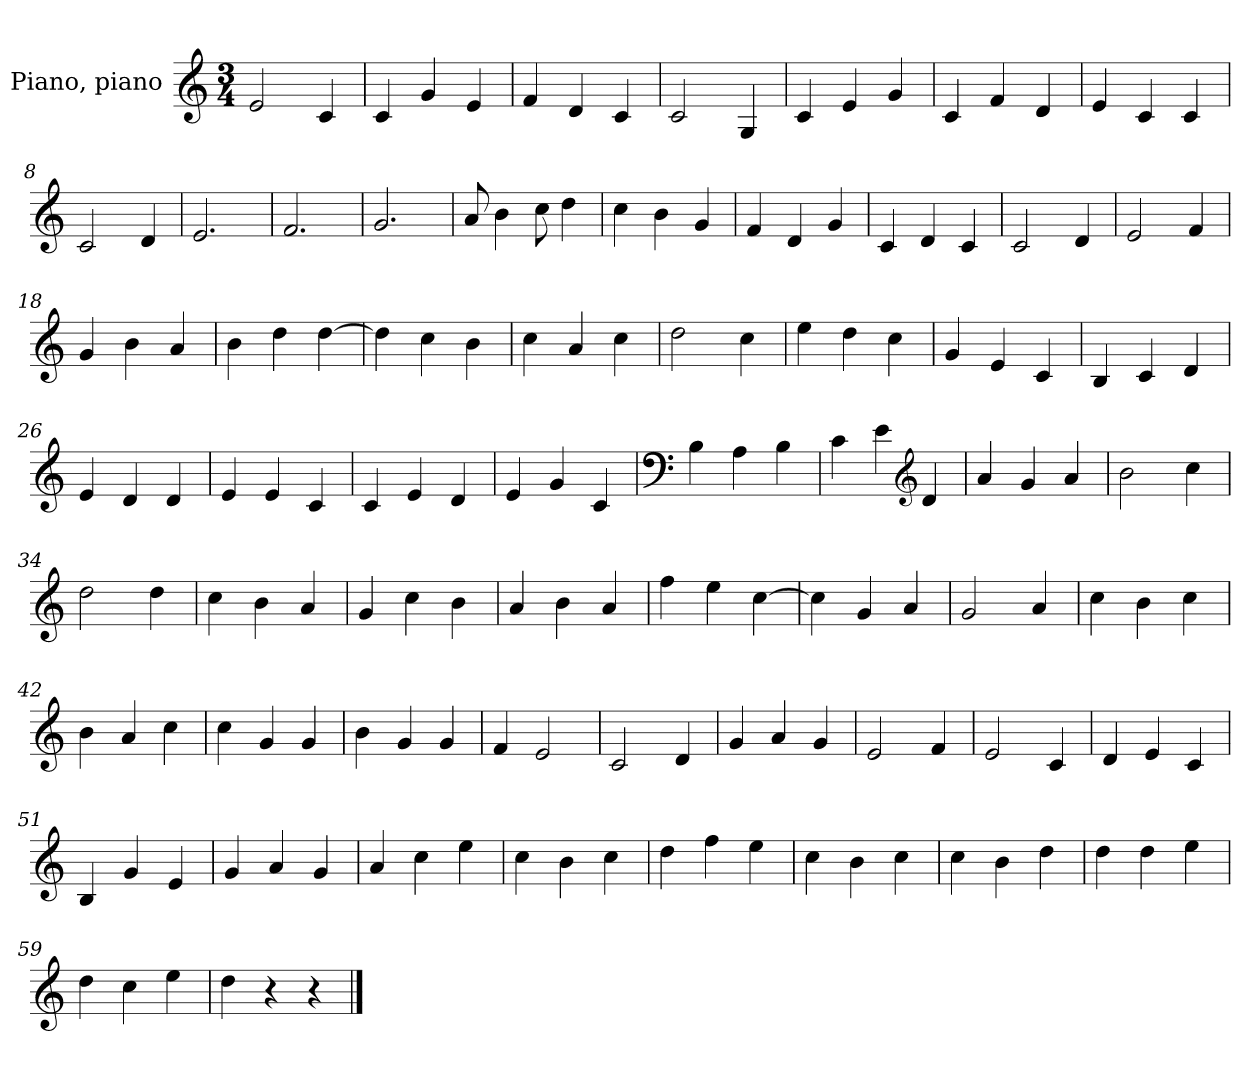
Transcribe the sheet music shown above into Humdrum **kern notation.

**kern
*part1
*staff1
*I"Piano, piano
*clefG2
*k[]
*M3/4
*MM141
=1
2e/
4c/
=2
4c/
4g/
4e/
=3
4f/
4d/
4c/
=4
2c/
4G/
=5
4c/
4e/
4g/
=6
4c/
4f/
4d/
=7
4e/
4c/
4c/
=8
2c/
4d/
=9
2.e/
=10
2.f/
=11
2.g/
!!LO:LB:g=z
=12
8a/
4b\
8cc\
4dd\
=13
4cc\
4b\
4g/
=14
4f/
4d/
4g/
=15
4c/
4d/
4c/
=16
2c/
4d/
=17
2e/
4f/
=18
4g/
4b\
4a/
=19
4b\
4dd\
[4dd\
=20
4dd\]
4cc\
4b\
=21
4cc\
4a/
4cc\
=22
2dd\
4cc\
=23
4ee\
4dd\
4cc\
!!LO:LB:g=z
=24
4g/
4e/
4c/
=25
4B/
4c/
4d/
=26
4e/
4d/
4d/
=27
4e/
4e/
4c/
=28
4c/
4e/
4d/
=29
4e/
4g/
4c/
=30
*clefF4
4B\
4A\
4B\
=31
4c\
4e\
*clefG2
4d/
=32
4a/
4g/
4a/
=33
2b\
4cc\
=34
2dd\
4dd\
!!LO:LB:g=z
=35
4cc\
4b\
4a/
=36
4g/
4cc\
4b\
=37
4a/
4b\
4a/
=38
4ff\
4ee\
[4cc\
=39
4cc\]
4g/
4a/
=40
2g/
4a/
=41
4cc\
4b\
4cc\
=42
4b\
4a/
4cc\
=43
4cc\
4g/
4g/
=44
4b\
4g/
4g/
=45
4f/
2e/
=46
2c/
4d/
!!LO:LB:g=z
=47
4g/
4a/
4g/
=48
2e/
4f/
=49
2e/
4c/
=50
4d/
4e/
4c/
=51
4B/
4g/
4e/
=52
4g/
4a/
4g/
=53
4a/
4cc\
4ee\
=54
4cc\
4b\
4cc\
=55
4dd\
4ff\
4ee\
=56
4cc\
4b\
4cc\
=57
4cc\
4b\
4dd\
=58
4dd\
4dd\
4ee\
!!LO:LB:g=z
=59
4dd\
4cc\
4ee\
=60
4dd\
4r
4r
==
*-
